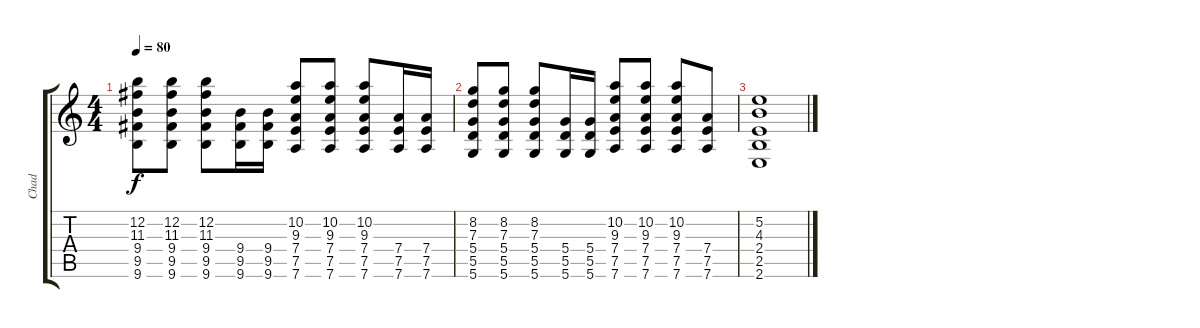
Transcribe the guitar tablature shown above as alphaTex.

\track ("Chad " "Chad ") {instrument acousticguitarsteel}
\staff {score tabs}
\tuning (E4 B3 G3 D3 A2 D2) {hide}
\ts (4 4)
\tempo 80
\clef g2
\ks c
(12.2 11.3 9.4 9.5 9.6).8{dy f} (12.2 11.3 9.4 9.5 9.6).8 (12.2 11.3 9.4 9.5 9.6).8 (9.4 9.5 9.6).16 (9.4 9.5 9.6).16 (10.2 9.3 7.4 7.5 7.6).8 (10.2 9.3 7.4 7.5 7.6).8 (10.2 9.3 7.4 7.5 7.6).8 (7.4 7.5 7.6).16 (7.4 7.5 7.6).16 |
(8.2 7.3 5.4 5.5 5.6).8 (8.2 7.3 5.4 5.5 5.6).8 (8.2 7.3 5.4 5.5 5.6).8 (5.4 5.5 5.6).16 (5.4 5.5 5.6).16 (10.2 9.3 7.4 7.5 7.6).8 (10.2 9.3 7.4 7.5 7.6).8 (10.2 9.3 7.4 7.5 7.6).8 (7.4 7.5 7.6).8 |
(5.2 4.3 2.4 2.5 2.6).1
